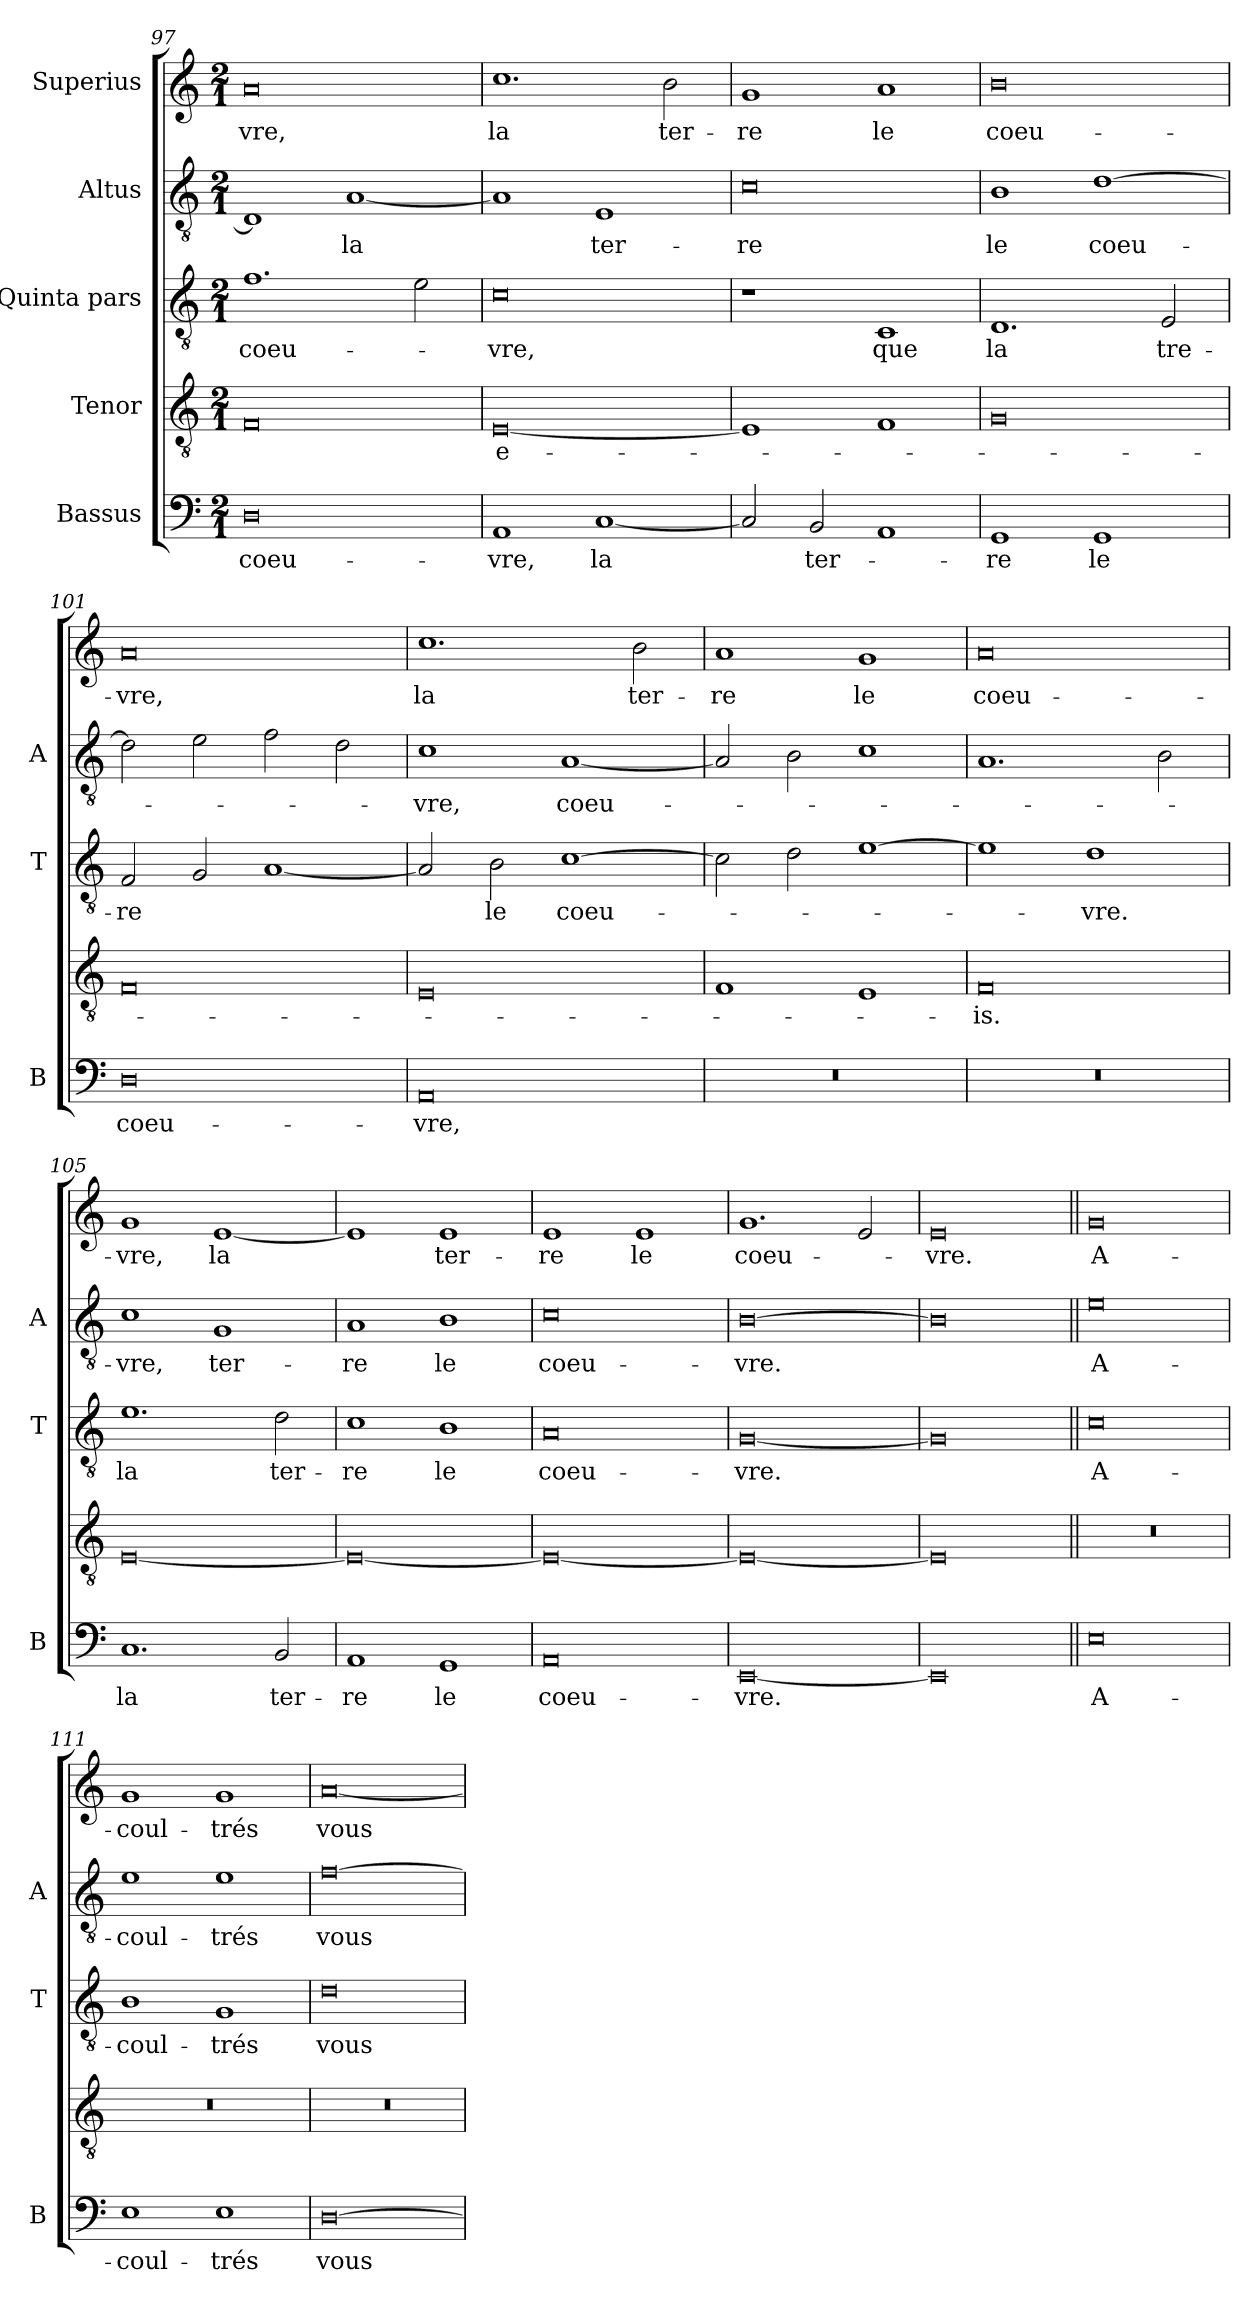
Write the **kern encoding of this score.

**kern	**text	**kern	**text	**kern	**text	**kern	**text	**kern	**text
*part5	*part5	*part4	*part4	*part3	*part3	*part2	*part2	*part1	*part1
*staff5	*staff5	*staff4	*staff4	*staff3	*staff3	*staff2	*staff2	*staff1	*staff1
*I"Bassus	*	*I"Tenor	*	*I"Quinta pars	*	*I"Altus	*	*I"Superius	*
*I'B	*	*	*	*I'T	*	*I'A	*	*	*
*clefF4	*	*clefGv2	*	*clefGv2	*	*clefGv2	*	*clefG2	*
*k[]	*	*k[]	*	*k[]	*	*k[]	*	*k[]	*
*M2/1	*	*M2/1	*	*M2/1	*	*M2/1	*	*M2/1	*
=97	=97	=97	=97	=97	=97	=97	=97	=97	=97
0D	coeu-	0F	.	1.f	coeu-	1D]	.	0a	-vre,
.	.	.	.	.	.	[1A	la	.	.
.	.	.	.	2e\	.	.	.	.	.
=98	=98	=98	=98	=98	=98	=98	=98	=98	=98
1AA	-vre,	[0E	e-	0c	-vre,	1A]	.	1.cc	la
[1C	la	.	.	.	.	1E	ter-	.	.
.	.	.	.	.	.	.	.	2b\	ter-
=99	=99	=99	=99	=99	=99	=99	=99	=99	=99
2C/]	.	1E]	.	1r	.	0c	-re	1g	-re
2BB/	ter-	.	.	.	.	.	.	.	.
1AA	.	1F	.	1C	que	.	.	1a	le
=100	=100	=100	=100	=100	=100	=100	=100	=100	=100
1GG	-re	0G	.	1.D	la	1B	le	0b	coeu-
1GG	le	.	.	.	.	[1d	coeu-	.	.
.	.	.	.	2E/	tre-	.	.	.	.
=101	=101	=101	=101	=101	=101	=101	=101	=101	=101
0D	coeu-	0F	.	2F/	-re	2d\]	.	0a	-vre,
.	.	.	.	2G/	.	2e\	.	.	.
.	.	.	.	[1A	.	2f\	.	.	.
.	.	.	.	.	.	2d\	.	.	.
=102	=102	=102	=102	=102	=102	=102	=102	=102	=102
0AA	-vre,	0E	.	2A/]	.	1c	-vre,	1.cc	la
.	.	.	.	2B\	le	.	.	.	.
.	.	.	.	[1c	coeu-	[1A	coeu-	.	.
.	.	.	.	.	.	.	.	2b\	ter-
=103	=103	=103	=103	=103	=103	=103	=103	=103	=103
0r	.	1F	.	2c\]	.	2A/]	.	1a	-re
.	.	.	.	2d\	.	2B\	.	.	.
.	.	1E	.	[1e	.	1c	.	1g	le
=104	=104	=104	=104	=104	=104	=104	=104	=104	=104
0r	.	0F	-is.	1e]	.	1.A	.	0a	coeu-
.	.	.	.	1d	-vre.	.	.	.	.
.	.	.	.	.	.	2B\	.	.	.
=105	=105	=105	=105	=105	=105	=105	=105	=105	=105
1.C	la	[0E	.	1.e	la	1c	-vre,	1g	-vre,
.	.	.	.	.	.	1G	ter-	[1e	la
2BB/	ter-	.	.	2d\	ter-	.	.	.	.
=106	=106	=106	=106	=106	=106	=106	=106	=106	=106
1AA	-re	0E_	.	1c	-re	1A	-re	1e]	.
1GG	le	.	.	1B	le	1B	le	1e	ter-
=107	=107	=107	=107	=107	=107	=107	=107	=107	=107
0AA	coeu-	0E_	.	0A	coeu-	0c	coeu-	1e	-re
.	.	.	.	.	.	.	.	1e	le
=108	=108	=108	=108	=108	=108	=108	=108	=108	=108
[0EE	-vre.	0E_	.	[0G	-vre.	[0B	-vre.	1.g	coeu-
.	.	.	.	.	.	.	.	2e/	.
=109	=109	=109	=109	=109	=109	=109	=109	=109	=109
0EE]	.	0E]	.	0G]	.	0B]	.	0e	-vre.
!!LO:LB:g=z
=110||	=110||	=110||	=110||	=110||	=110||	=110||	=110||	=110||	=110||
0E	A-	0r	.	0c	A-	0e	A-	0g	A-
=111	=111	=111	=111	=111	=111	=111	=111	=111	=111
1E	-coul-	0r	.	1B	-coul-	1e	-coul-	1g	-coul-
1E	-trés	.	.	1G	-trés	1e	-trés	1g	-trés
=112	=112	=112	=112	=112	=112	=112	=112	=112	=112
[0D	vous	0r	.	0d	vous	[0f	vous	[0a	vous
=	=	=	=	=	=	=	=	=	=
*-	*-	*-	*-	*-	*-	*-	*-	*-	*-
